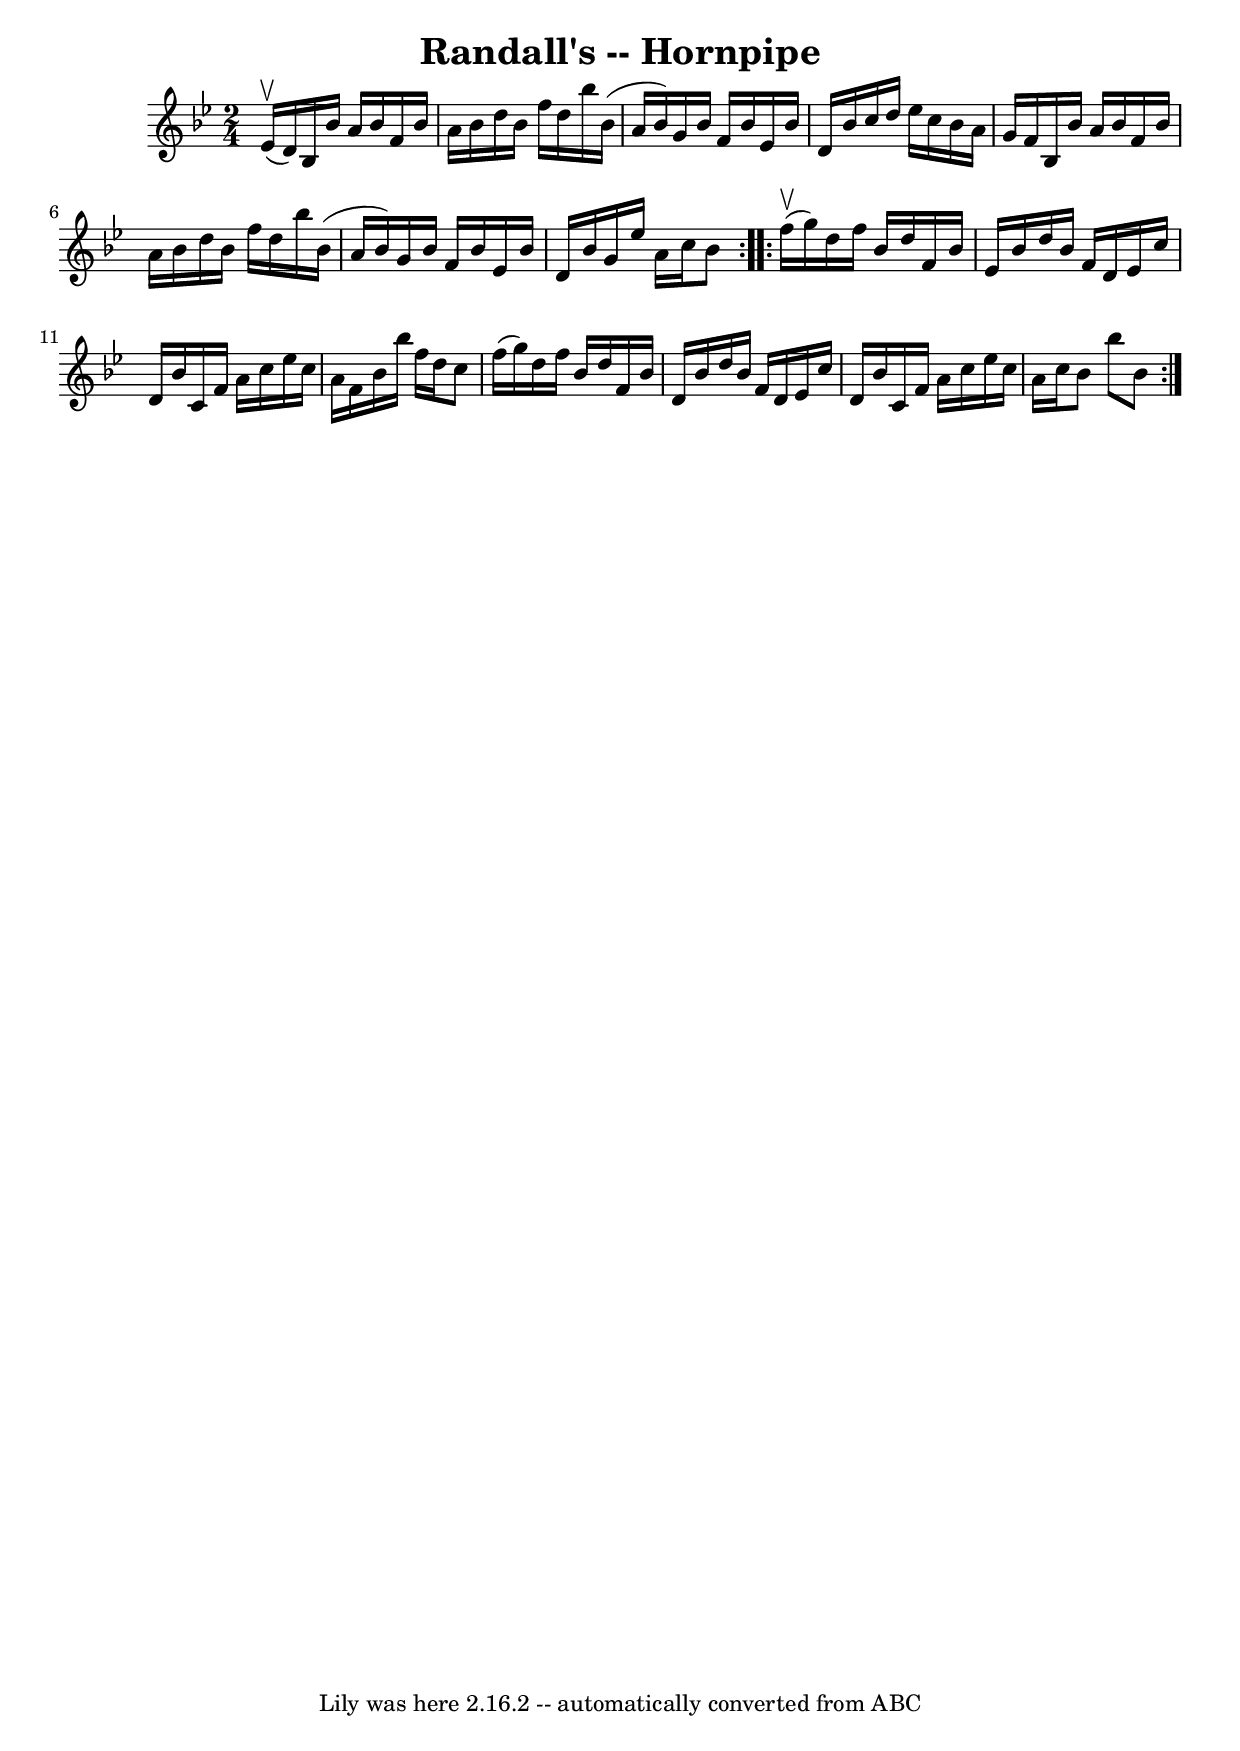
\version "2.7.40"
\include "Mammoth.ily"
\header {
	%% book = "Cole's 1000 Fiddle Tunes"
	crossRefNumber = "1"
	footnotes = ""
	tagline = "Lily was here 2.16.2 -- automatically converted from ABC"
	title = "Randall's -- Hornpipe"
}
voicedefault =  {


\repeat volta 2 {
\time 2/4 
\key bes \major ees'16 (^\upbow d'16) |
 bes16    
bes'16 a'16 bes'16 f'16 bes'16 a'16 bes'16  |
 d''16  
 bes'16 f''16 d''16 bes''16 bes'16 (a'16 bes'16) |
 
 g'16 bes'16 f'16 bes'16 ees'16 bes'16 d'16 bes'16  
|
 c''16 d''16 ees''16 c''16 bes'16 a'16 g'16 f'16 
 |
 bes16 bes'16 a'16 bes'16 f'16 bes'16 a'16    
bes'16  |
 d''16 bes'16 f''16 d''16 bes''16 bes'16 (
a'16 bes'16) |
 g'16 bes'16 f'16 bes'16 ees'16    
bes'16 d'16 bes'16  |
 g'16 ees''16 a'16 c''16 bes'8  
}     \repeat volta 2 { f''16 (^\upbow g''16) |
 d''16    
f''16 bes'16 d''16 f'16 bes'16 ees'16 bes'16  |
   
d''16 bes'16 f'16 d'16 ees'16 c''16 d'16 bes'16  |
  
 c'16 f'16 a'16 c''16 ees''16 c''16 a'16 f'16  |
   
bes'16 bes''16 f''16 d''16 c''8 f''16 (g''16) |
     
d''16 f''16 bes'16 d''16 f'16 bes'16 d'16 bes'16  |
 
 d''16 bes'16 f'16 d'16 ees'16 c''16 d'16 bes'16  
|
 c'16 f'16 a'16 c''16 ees''16 c''16 a'16 c''16  
|
 bes'8 bes''8 bes'8  }   
}

\score{
    <<

	\context Staff="default"
	{
	    \voicedefault 
	}

    >>
	\layout {
	}
	\midi {}
}
